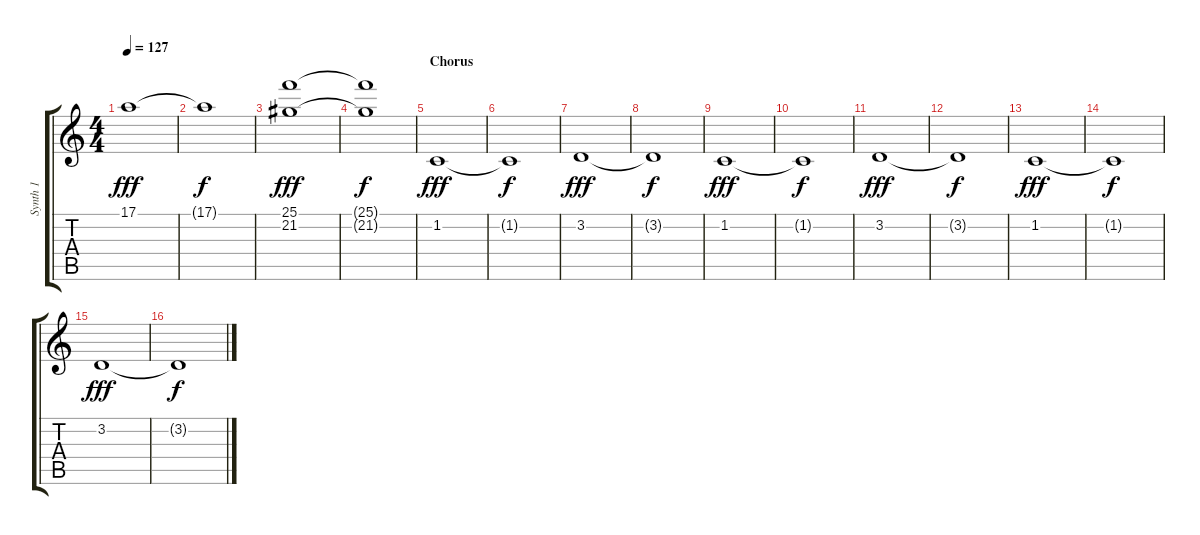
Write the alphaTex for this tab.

\track ("Synth 1" "Synth 1") {instrument electricgrandpiano}
\staff {score tabs}
\tuning (E4 B3 G3 D3 A2 E2) {hide}
\ts (4 4)
\tempo 127
\clef g2
\ks c
17.1.1{dy fff} |
17.1{t}.1{dy f} |
(25.1 21.2).1{dy fff} |
(25.1{t} 21.2{t}).1{dy f} |
\section ("" "Chorus")
1.2.1{dy fff volume 13 instrument synthstrings1} |
1.2{t}.1{dy f} |
3.2.1{dy fff} |
3.2{t}.1{dy f} |
1.2.1{dy fff} |
1.2{t}.1{dy f} |
3.2.1{dy fff} |
3.2{t}.1{dy f} |
1.2.1{dy fff} |
1.2{t}.1{dy f} |
3.2.1{dy fff} |
3.2{t}.1{dy f}
